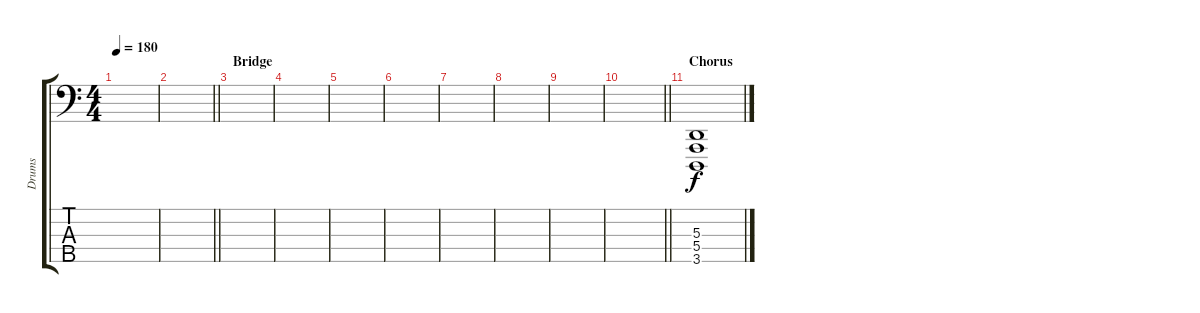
\track ("Drums" "Drums") {instrument taikodrum}
\staff {score tabs}
\tuning (G2 D2 A1 E1 B0) {hide}
\ts (4 4)
\tempo 180
\clef f4
\ks c
|
\barLineRight lightlight
|
\section ("" "Bridge")
|
|
|
|
|
|
|
\barLineRight lightlight
|
\section ("" "Chorus")
(5.3 5.4 3.5).1
